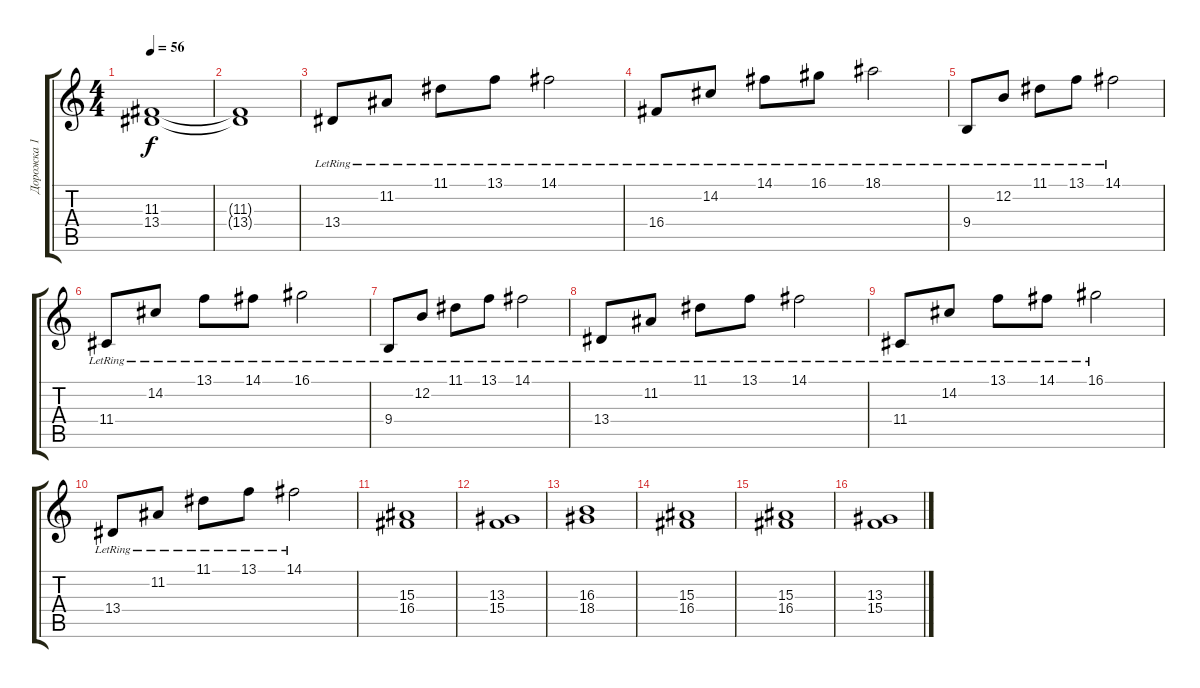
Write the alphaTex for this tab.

\track ("Дорожка 1" "Дорожка 1") {instrument harpsichord}
\staff {score tabs}
\tuning (E4 B3 G3 D3 A2 E2) {hide}
\ts (4 4)
\tempo 56
\clef g2
\ks c
(11.3 13.4).1{dy f volume 0} |
(11.3{t} 13.4{t}).1 |
13.4{lr}.8{volume 16 instrument harpsichord} 11.2{lr}.8 11.1{lr}.8 13.1{lr}.8 14.1{lr}.2 |
16.4{lr}.8 14.2{lr}.8 14.1{lr}.8 16.1{lr}.8 18.1{lr}.2 |
9.4{lr}.8 12.2{lr}.8 11.1{lr}.8 13.1{lr}.8 14.1{lr}.2 |
11.4{lr}.8 14.2{lr}.8 13.1{lr}.8 14.1{lr}.8 16.1{lr}.2 |
9.4{lr}.8 12.2{lr}.8 11.1{lr}.8 13.1{lr}.8 14.1{lr}.2 |
13.4{lr}.8 11.2{lr}.8 11.1{lr}.8 13.1{lr}.8 14.1{lr}.2 |
11.4{lr}.8 14.2{lr}.8 13.1{lr}.8 14.1{lr}.8 16.1{lr}.2 |
13.4{lr}.8 11.2{lr}.8 11.1{lr}.8 13.1{lr}.8 14.1{lr}.2 |
(15.3 16.4).1{volume 12 instrument synthvoice} |
(13.3 15.4).1 |
(16.3 18.4).1 |
(15.3 16.4).1 |
(15.3 16.4).1 |
(13.3 15.4).1
